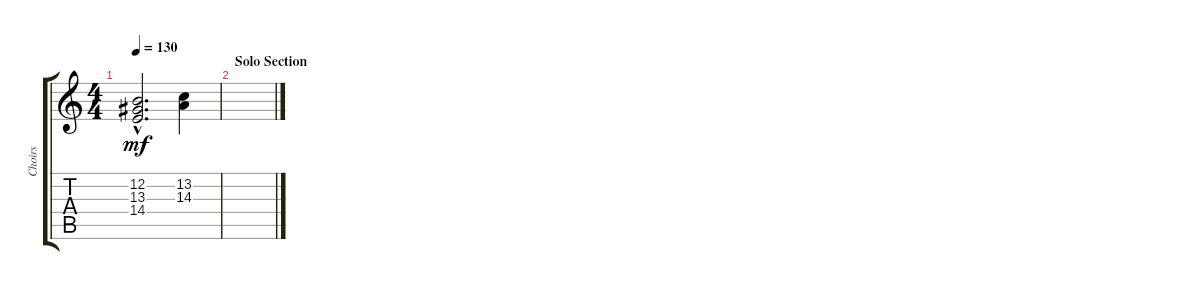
\track ("Choirs" "Choirs") {instrument choiraahs}
\staff {score tabs}
\tuning (E4 B3 G3 D3 A2 E2) {hide}
\ts (4 4)
\tempo 130
\clef g2
\ks c
(12.2{hac} 13.3{hac} 14.4{hac}).2{d dy mf} (13.2 14.3).4 |
\section ("" "Solo Section")
